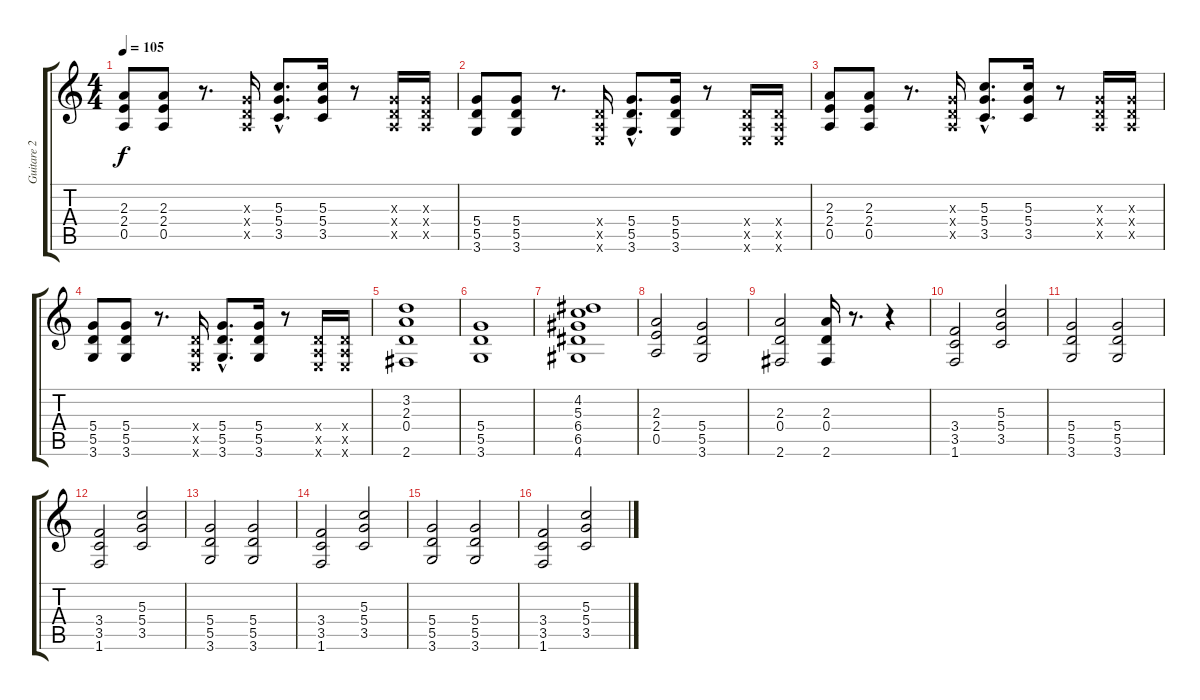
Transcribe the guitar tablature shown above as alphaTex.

\track ("Guitare 2" "Guitare 2") {instrument distortionguitar}
\staff {score tabs}
\tuning (E4 B3 G3 D3 A2 E2) {hide}
\ts (4 4)
\tempo 105
\clef g2
\ks c
(2.3 2.4 0.5).8{dy f} (2.3 2.4 0.5).8 r.8{d} (0.3{x} 0.4{x} 0.5{x}).16 (5.3{hac} 5.4{hac} 3.5{hac}).8{d} (5.3 5.4 3.5).16 r.8 (0.3{x} 0.4{x} 0.5{x}).16 (0.3{x} 0.4{x} 0.5{x}).16 |
(5.4 5.5 3.6).8 (5.4 5.5 3.6).8 r.8{d} (0.4{x} 0.5{x} 0.6{x}).16 (5.4{hac} 5.5{hac} 3.6{hac}).8{d} (5.4 5.5 3.6).16 r.8 (0.4{x} 0.5{x} 0.6{x}).16 (0.4{x} 0.5{x} 0.6{x}).16 |
(2.3 2.4 0.5).8 (2.3 2.4 0.5).8 r.8{d} (0.3{x} 0.4{x} 0.5{x}).16 (5.3{hac} 5.4{hac} 3.5{hac}).8{d} (5.3 5.4 3.5).16 r.8 (0.3{x} 0.4{x} 0.5{x}).16 (0.3{x} 0.4{x} 0.5{x}).16 |
(5.4 5.5 3.6).8 (5.4 5.5 3.6).8 r.8{d} (0.4{x} 0.5{x} 0.6{x}).16 (5.4{hac} 5.5{hac} 3.6{hac}).8{d} (5.4 5.5 3.6).16 r.8 (0.4{x} 0.5{x} 0.6{x}).16 (0.4{x} 0.5{x} 0.6{x}).16 |
(3.2 2.3 0.4 2.6).1 |
(5.4 5.5 3.6).1 |
(4.2 5.3 6.4 6.5 4.6).1 |
(2.3 2.4 0.5).2 (5.4 5.5 3.6).2 |
(2.3 0.4 2.6).2 (2.3 0.4 2.6).16 r.8{d} r.4 |
(3.4 3.5 1.6).2 (5.3 5.4 3.5).2 |
(5.4 5.5 3.6).2 (5.4 5.5 3.6).2 |
(3.4 3.5 1.6).2 (5.3 5.4 3.5).2 |
(5.4 5.5 3.6).2 (5.4 5.5 3.6).2 |
(3.4 3.5 1.6).2 (5.3 5.4 3.5).2 |
(5.4 5.5 3.6).2 (5.4 5.5 3.6).2 |
(3.4 3.5 1.6).2 (5.3 5.4 3.5).2
